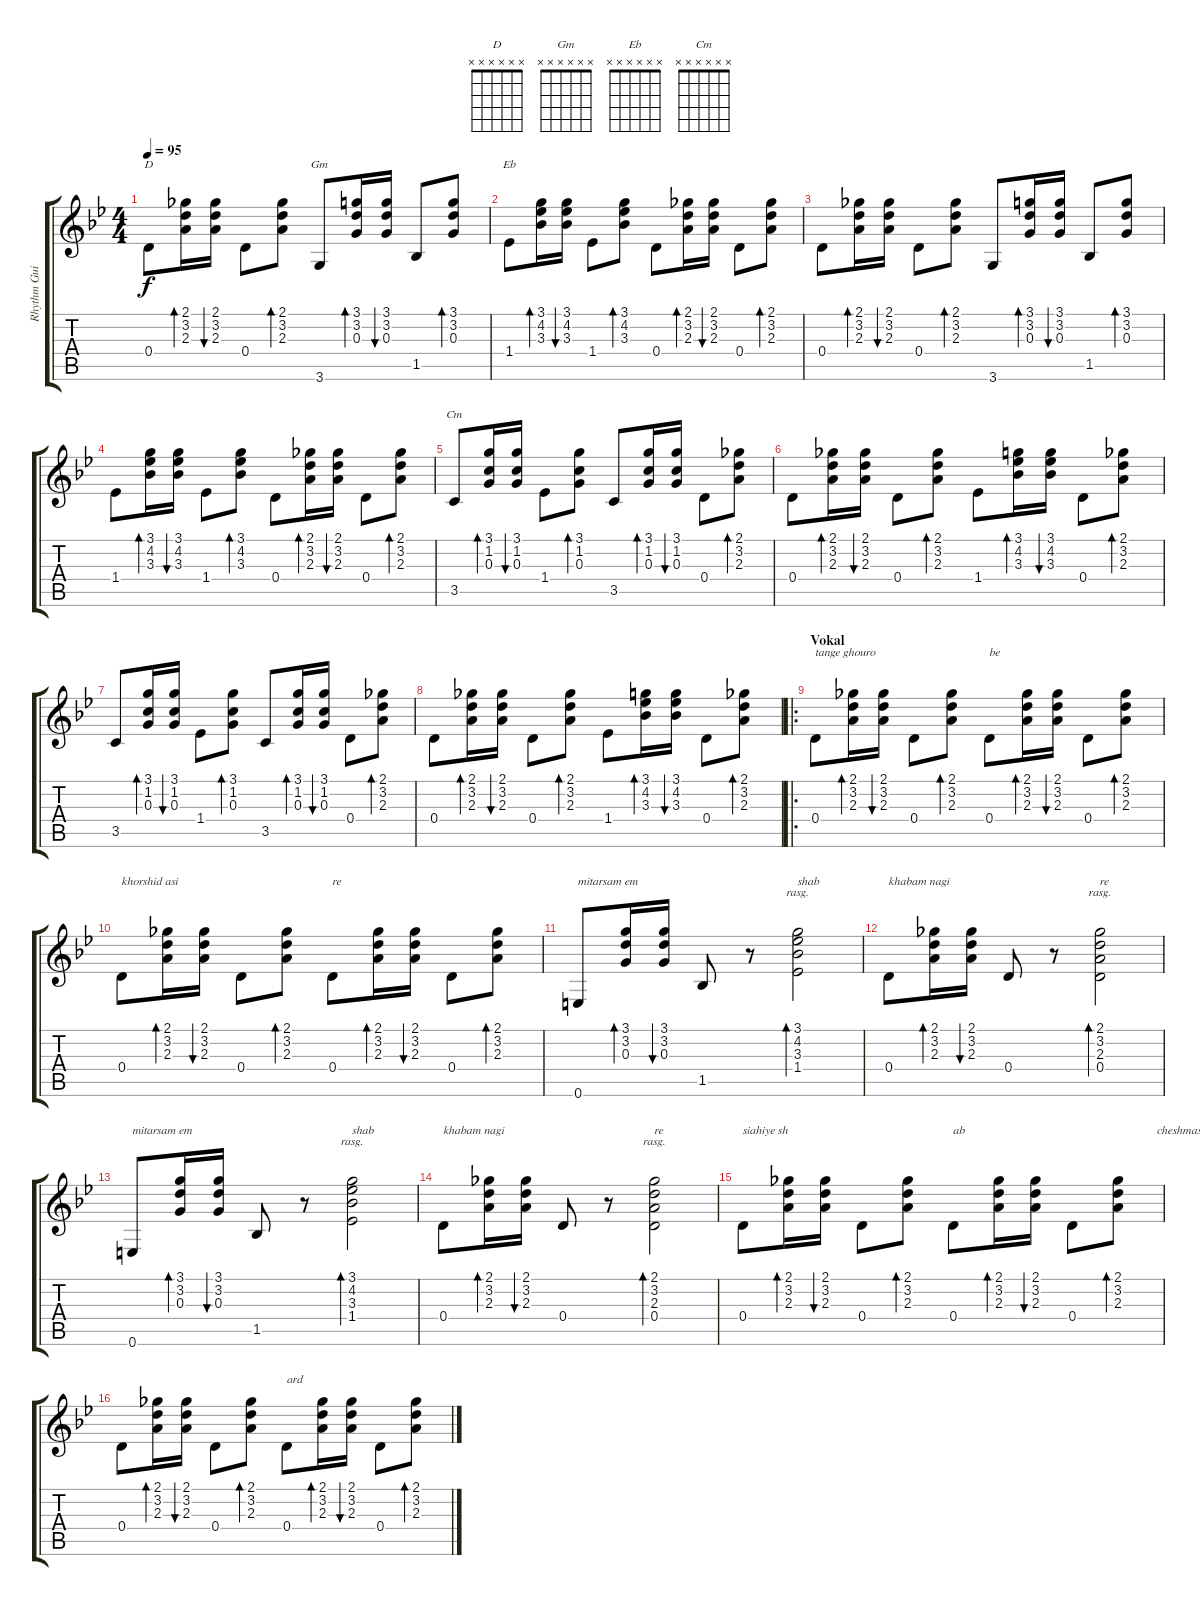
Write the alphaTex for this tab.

\track ("Rhythm Guitar" "Rhythm Gui") {instrument acousticguitarnylon}
\staff {score tabs}
\tuning (E4 B3 G3 D3 A2 E2) {hide}
\chord ("D" x x x x x x) {firstfret 0}
\chord ("Gm" x x x x x x) {firstfret 0}
\chord ("Eb" x x x x x x) {firstfret 0}
\chord ("Cm" x x x x x x) {firstfret 0}
\ts (4 4)
\tempo 95
\clef g2
\ks bb
0.4.8{ch "D" dy f instrument acousticguitarnylon} (2.1 3.2 2.3).16{bd 30} (2.1 3.2 2.3).16{bu 30} 0.4.8 (2.1 3.2 2.3).8{bd 30} 3.6.8{ch "Gm"} (3.1 3.2 0.3).16{bd 30} (3.1 3.2 0.3).16{bu 30} 1.5.8 (3.1 3.2 0.3).8{bd 30} |
1.4.8{ch "Eb"} (3.1 4.2 3.3).16{bd 30} (3.1 4.2 3.3).16{bu 30} 1.4.8 (3.1 4.2 3.3).8{bd 30} 0.4.8 (2.1 3.2 2.3).16{bd 30} (2.1 3.2 2.3).16{bu 30} 0.4.8 (2.1 3.2 2.3).8{bd 30} |
0.4.8 (2.1 3.2 2.3).16{bd 30} (2.1 3.2 2.3).16{bu 30} 0.4.8 (2.1 3.2 2.3).8{bd 30} 3.6.8 (3.1 3.2 0.3).16{bd 30} (3.1 3.2 0.3).16{bu 30} 1.5.8 (3.1 3.2 0.3).8{bd 30} |
1.4.8 (3.1 4.2 3.3).16{bd 30} (3.1 4.2 3.3).16{bu 30} 1.4.8 (3.1 4.2 3.3).8{bd 30} 0.4.8 (2.1 3.2 2.3).16{bd 30} (2.1 3.2 2.3).16{bu 30} 0.4.8 (2.1 3.2 2.3).8{bd 30} |
3.5.8{ch "Cm"} (3.1 1.2 0.3).16{bd 30} (3.1 1.2 0.3).16{bu 30} 1.4.8 (3.1 1.2 0.3).8{bd 30} 3.5.8 (3.1 1.2 0.3).16{bd 30} (3.1 1.2 0.3).16{bu 30} 0.4.8 (2.1 3.2 2.3).8{bd 30} |
0.4.8 (2.1 3.2 2.3).16{bd 60} (2.1 3.2 2.3).16{bu 60} 0.4.8 (2.1 3.2 2.3).8{bd 60} 1.4.8 (3.1 4.2 3.3).16{bd 60} (3.1 4.2 3.3).16{bu 60} 0.4.8 (2.1 3.2 2.3).8{bd 60} |
3.5.8 (3.1 1.2 0.3).16{bd 30} (3.1 1.2 0.3).16{bu 30} 1.4.8 (3.1 1.2 0.3).8{bd 30} 3.5.8 (3.1 1.2 0.3).16{bd 30} (3.1 1.2 0.3).16{bu 30} 0.4.8 (2.1 3.2 2.3).8{bd 30} |
0.4.8 (2.1 3.2 2.3).16{bd 60} (2.1 3.2 2.3).16{bu 60} 0.4.8 (2.1 3.2 2.3).8{bd 60} 1.4.8 (3.1 4.2 3.3).16{bd 60} (3.1 4.2 3.3).16{bu 60} 0.4.8 (2.1 3.2 2.3).8{bd 60} |
\ro
\section ("" "Vokal")
0.4.8{txt "tange ghouro"} (2.1 3.2 2.3).16{bd 60} (2.1 3.2 2.3).16{bu 60} 0.4.8 (2.1 3.2 2.3).8{bd 60} 0.4.8{txt "be"} (2.1 3.2 2.3).16{bd 60} (2.1 3.2 2.3).16{bu 60} 0.4.8 (2.1 3.2 2.3).8{bd 60} |
0.4.8{txt "khorshid asi"} (2.1 3.2 2.3).16{bd 60} (2.1 3.2 2.3).16{bu 60} 0.4.8 (2.1 3.2 2.3).8{bd 60} 0.4.8{txt "re"} (2.1 3.2 2.3).16{bd 60} (2.1 3.2 2.3).16{bu 60} 0.4.8 (2.1 3.2 2.3).8{bd 60} |
0.6.8{txt "mitarsam em"} (3.1 3.2 0.3).16{bd 60} (3.1 3.2 0.3).16{bu 60} 1.5.8 r.8 (3.1 4.2 3.3 1.4).2{bd 120 rasg ii txt "shab"} |
0.4.8{txt "khabam nagi"} (2.1 3.2 2.3).16{bd 120} (2.1 3.2 2.3).16{bu 120} 0.4.8 r.8 (2.1 3.2 2.3 0.4).2{bd 120 rasg ii txt "re"} |
0.6.8{txt "mitarsam em"} (3.1 3.2 0.3).16{bd 60} (3.1 3.2 0.3).16{bu 60} 1.5.8 r.8 (3.1 4.2 3.3 1.4).2{bd 120 rasg ii txt "shab"} |
0.4.8{txt "khabam nagi"} (2.1 3.2 2.3).16{bd 120} (2.1 3.2 2.3).16{bu 120} 0.4.8 r.8 (2.1 3.2 2.3 0.4).2{bd 120 rasg ii txt "re"} |
0.4.8{txt "siahiye sh"} (2.1 3.2 2.3).16{bd 60} (2.1 3.2 2.3).16{bu 60} 0.4.8 (2.1 3.2 2.3).8{bd 60} 0.4.8{txt "ab"} (2.1 3.2 2.3).16{bd 60} (2.1 3.2 2.3).16{bu 60} 0.4.8 (2.1 3.2 2.3).8{bd 60 txt "             cheshmasho va k"} |
0.4.8 (2.1 3.2 2.3).16{bd 60} (2.1 3.2 2.3).16{bu 60} 0.4.8 (2.1 3.2 2.3).8{bd 60} 0.4.8{txt "ard"} (2.1 3.2 2.3).16{bd 60} (2.1 3.2 2.3).16{bu 60} 0.4.8 (2.1 3.2 2.3).8{bd 60}
